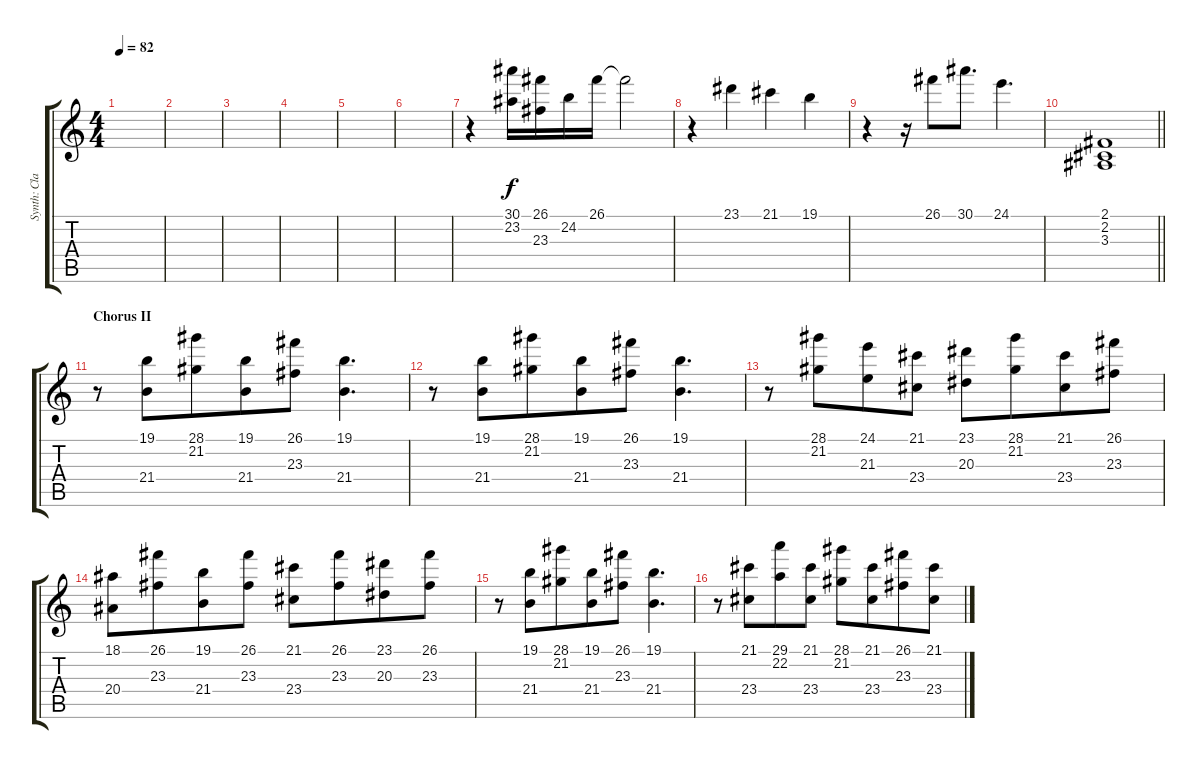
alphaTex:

\track ("Synth: Clarence" "Synth: Cla") {instrument synthstrings1}
\staff {score tabs}
\tuning (E4 B3 G3 D3 A2 E2) {hide}
\ts (4 4)
\tempo 82
\clef g2
\ks c
|
|
|
|
|
|
r.4 (30.1 23.2).16 (26.1 23.3).16 24.2.16 26.1.16 26.1{t}.2 |
r.4 23.1.4 21.1.4 19.1.4 |
r.4 r.16 26.1.8 30.1.8{d} 24.1.4{d} |
\barLineRight lightlight
(2.1 2.2 3.3).1 |
\section ("" "Chorus II")
r.8 (19.1 21.4).8{beam merge} (28.1 21.2).8 (19.1 21.4).8{beam merge} (26.1 23.3).8 (19.1 21.4).4{d} |
r.8 (19.1 21.4).8{beam merge} (28.1 21.2).8 (19.1 21.4).8{beam merge} (26.1 23.3).8 (19.1 21.4).4{d} |
r.8 (28.1 21.2).8{beam merge} (24.1 21.3).8 (21.1 23.4).8 (23.1 20.3).8 (28.1 21.2).8{beam merge} (21.1 23.4).8 (26.1 23.3).8 |
(18.1 20.4).8 (26.1 23.3).8{beam merge} (19.1 21.4).8 (26.1 23.3).8 (21.1 23.4).8 (26.1 23.3).8{beam merge} (23.1 20.3).8 (26.1 23.3).8 |
r.8 (19.1 21.4).8{beam merge} (28.1 21.2).8 (19.1 21.4).8{beam merge} (26.1 23.3).8 (19.1 21.4).4{d} |
r.8 (21.1 23.4).8{beam merge} (29.1 22.2).8 (21.1 23.4).8 (28.1 21.2).8 (21.1 23.4).8{beam merge} (26.1 23.3).8 (21.1 23.4).8
